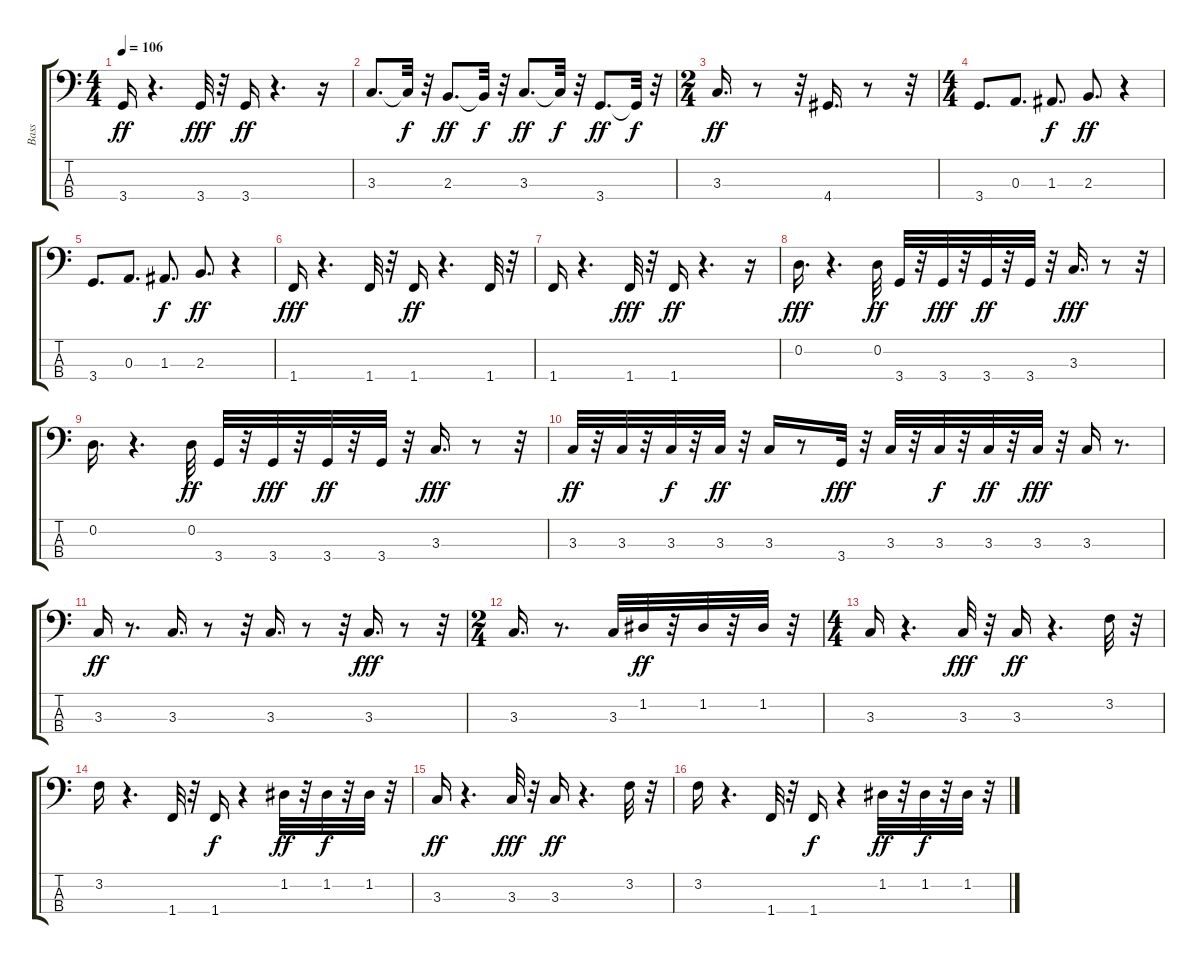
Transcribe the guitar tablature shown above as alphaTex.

\track ("Bass" "Bass") {instrument electricbassfinger}
\staff {score tabs}
\tuning (G2 D2 A1 E1) {hide}
\ts (4 4)
\tempo 106
\clef f4
\ks c
3.4.16{dy ff} r.4{d} 3.4.32{dy fff} r.32 3.4.16{dy ff} r.4{d} r.16 |
3.3.8{d} 3.3{t}.32{dy f} r.32 2.3.8{d dy ff} 2.3{t}.32{dy f} r.32 3.3.8{d dy ff} 3.3{t}.32{dy f} r.32 3.4.8{d dy ff} 3.4{t}.32{dy f} r.32 |
\ts (2 4)
3.3.16{d dy ff} r.8 r.32 4.4.16{d} r.8 r.32 |
\ts (4 4)
3.4.8{d} 0.3.8{d} 1.3.8{d dy f} 2.3.8{d dy ff} r.4 |
3.4.8{d} 0.3.8{d} 1.3.8{d dy f} 2.3.8{d dy ff} r.4 |
1.4.16{dy fff} r.4{d} 1.4.32 r.32 1.4.16{dy ff} r.4{d} 1.4.32 r.32 |
1.4.16 r.4{d} 1.4.32{dy fff} r.32 1.4.16{dy ff} r.4{d} r.16 |
0.2.16{d dy fff} r.4{d} 0.2.32{dy ff} 3.4.32 r.32 3.4.32{dy fff} r.32 3.4.32{dy ff} r.32 3.4.32 r.32 3.3.16{d dy fff} r.8 r.32 |
0.2.16{d} r.4{d} 0.2.32{dy ff} 3.4.32 r.32 3.4.32{dy fff} r.32 3.4.32{dy ff} r.32 3.4.32 r.32 3.3.16{d dy fff} r.8 r.32 |
3.3.32{dy ff} r.32 3.3.32 r.32 3.3.32{dy f} r.32 3.3.32{dy ff} r.32 3.3.16 r.8 3.4.32{dy fff} r.32 3.3.32 r.32 3.3.32{dy f} r.32 3.3.32{dy ff} r.32 3.3.32{dy fff} r.32 3.3.16 r.8{d} |
3.3.16{dy ff} r.8{d} 3.3.16{d} r.8 r.32 3.3.16{d} r.8 r.32 3.3.16{d dy fff} r.8 r.32 |
\ts (2 4)
3.3.16{d} r.8{d} 3.3.32 1.2.32{dy ff} r.32 1.2.32 r.32 1.2.32 r.32 |
\ts (4 4)
3.3.16 r.4{d} 3.3.32{dy fff} r.32 3.3.16{dy ff} r.4{d} 3.2.32 r.32 |
3.2.16 r.4{d} 1.4.32 r.32 1.4.16{dy f} r.4 1.2.32{dy ff} r.32 1.2.32{dy f} r.32 1.2.32 r.32 |
3.3.16{dy ff} r.4{d} 3.3.32{dy fff} r.32 3.3.16{dy ff} r.4{d} 3.2.32 r.32 |
3.2.16 r.4{d} 1.4.32 r.32 1.4.16{dy f} r.4 1.2.32{dy ff} r.32 1.2.32{dy f} r.32 1.2.32 r.32
